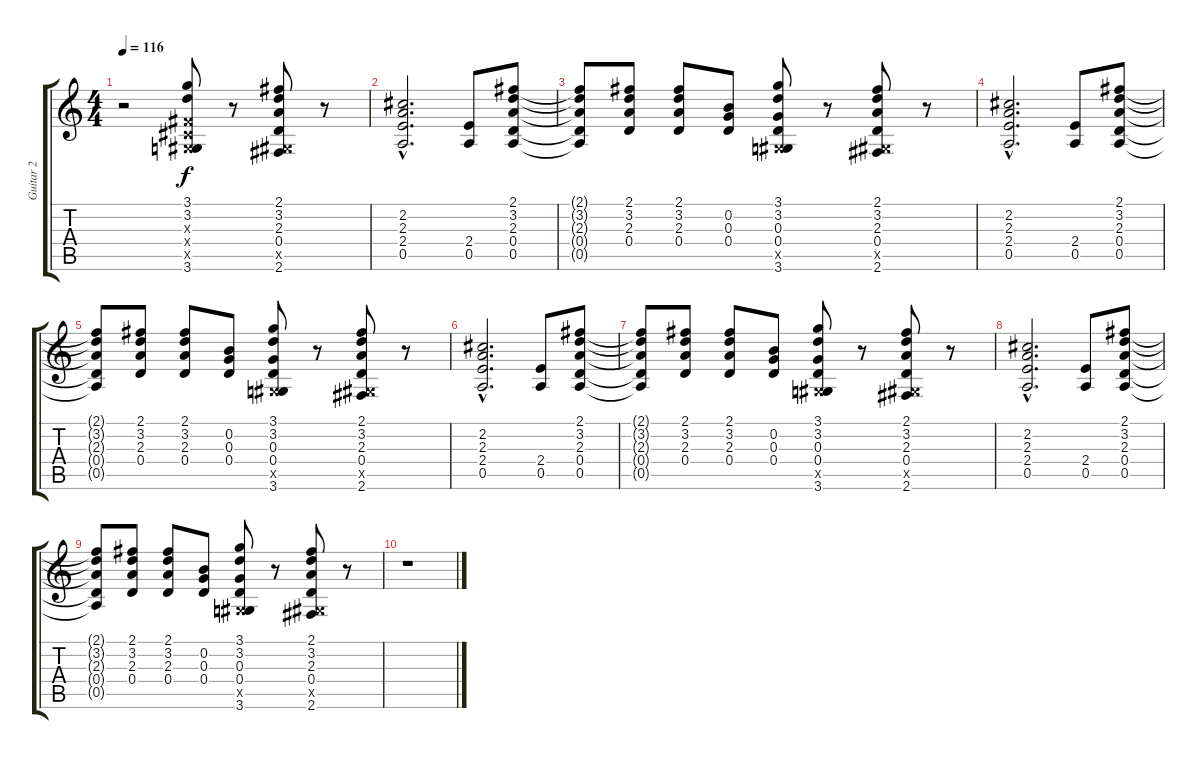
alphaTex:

\track ("Guitar 2" "Guitar 2") {instrument distortionguitar}
\staff {score tabs}
\tuning (E4 B3 G3 D3 A2 E2) {hide}
\ts (4 4)
\tempo 116
\clef g2
\ks c
r.2{dy f} (3.1 3.2 -1.3{x} -1.4{x} -1.5{x} 3.6).8 r.8 (2.1 3.2 2.3 0.4 -1.5{x} 2.6).8 r.8 |
(2.2{hac} 2.3{hac} 2.4{hac} 0.5{hac}).2{d} (2.4 0.5).8 (2.1 3.2 2.3 0.4 0.5).8 |
(2.1{t} 3.2{t} 2.3{t} 0.4{t} 0.5{t}).8 (2.1 3.2 2.3 0.4).8 (2.1 3.2 2.3 0.4).8 (0.2 0.3 0.4).8 (3.1 3.2 0.3 0.4 -1.5{x} 3.6).8 r.8 (2.1 3.2 2.3 0.4 -1.5{x} 2.6).8 r.8 |
(2.2{hac} 2.3{hac} 2.4{hac} 0.5{hac}).2{d} (2.4 0.5).8 (2.1 3.2 2.3 0.4 0.5).8 |
(2.1{t} 3.2{t} 2.3{t} 0.4{t} 0.5{t}).8 (2.1 3.2 2.3 0.4).8 (2.1 3.2 2.3 0.4).8 (0.2 0.3 0.4).8 (3.1 3.2 0.3 0.4 -1.5{x} 3.6).8 r.8 (2.1 3.2 2.3 0.4 -1.5{x} 2.6).8 r.8 |
(2.2{hac} 2.3{hac} 2.4{hac} 0.5{hac}).2{d} (2.4 0.5).8 (2.1 3.2 2.3 0.4 0.5).8 |
(2.1{t} 3.2{t} 2.3{t} 0.4{t} 0.5{t}).8 (2.1 3.2 2.3 0.4).8 (2.1 3.2 2.3 0.4).8 (0.2 0.3 0.4).8 (3.1 3.2 0.3 0.4 -1.5{x} 3.6).8 r.8 (2.1 3.2 2.3 0.4 -1.5{x} 2.6).8 r.8 |
(2.2{hac} 2.3{hac} 2.4{hac} 0.5{hac}).2{d} (2.4 0.5).8 (2.1 3.2 2.3 0.4 0.5).8 |
(2.1{t} 3.2{t} 2.3{t} 0.4{t} 0.5{t}).8 (2.1 3.2 2.3 0.4).8 (2.1 3.2 2.3 0.4).8 (0.2 0.3 0.4).8 (3.1 3.2 0.3 0.4 -1.5{x} 3.6).8 r.8 (2.1 3.2 2.3 0.4 -1.5{x} 2.6).8 r.8 |
r.1
